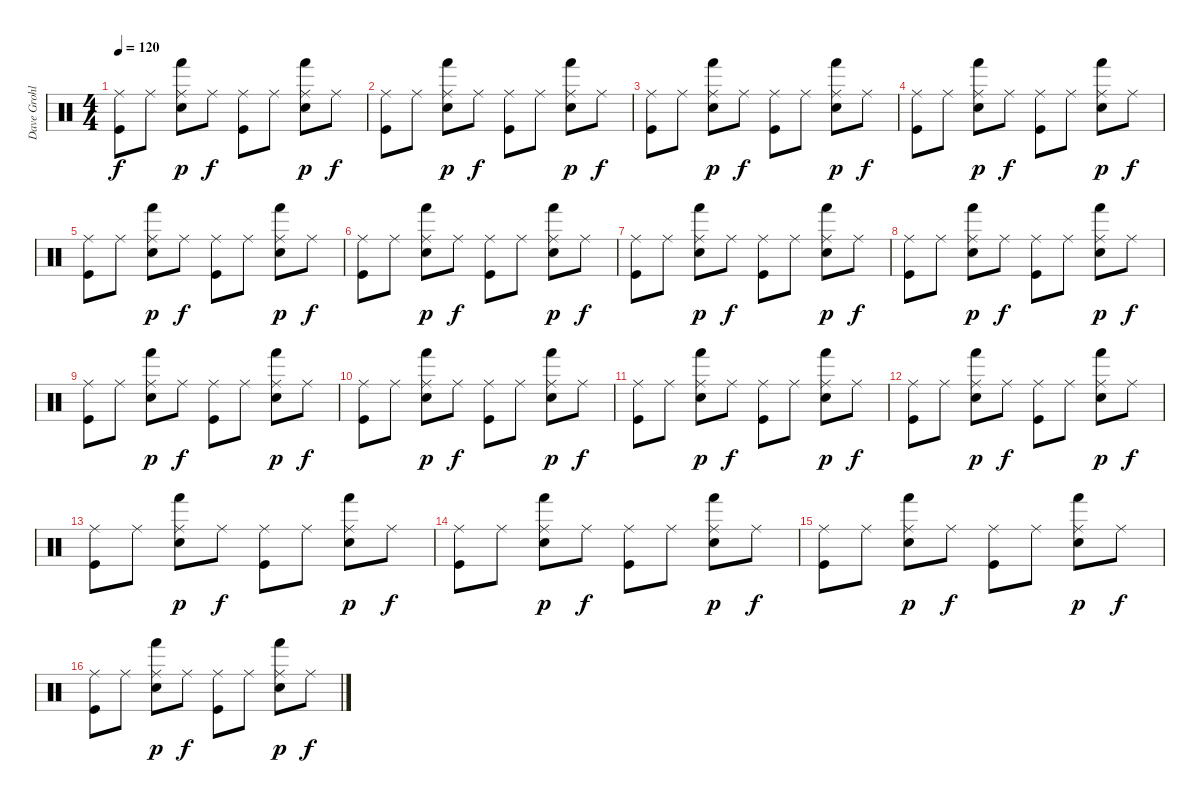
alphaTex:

\track ("Dave Grohl : Drums" "Dave Grohl") {instrument percussion}
\staff {score}
\articulation defaults
\ts (4 4)
\tempo 120
\clef neutral
\ks c
("Ride (middle)" "Kick (hit)").8{dy f} "Ride (middle)".8 ("Ride (middle)" "Hand (hit)" "Electric Snare (hit)").8{dy p} "Ride (middle)".8{dy f} ("Ride (middle)" "Kick (hit)").8 "Ride (middle)".8 ("Ride (middle)" "Hand (hit)" "Electric Snare (hit)").8{dy p} "Ride (middle)".8{dy f} |
("Ride (middle)" "Kick (hit)").8 "Ride (middle)".8 ("Ride (middle)" "Hand (hit)" "Electric Snare (hit)").8{dy p} "Ride (middle)".8{dy f} ("Ride (middle)" "Kick (hit)").8 "Ride (middle)".8 ("Ride (middle)" "Hand (hit)" "Electric Snare (hit)").8{dy p} "Ride (middle)".8{dy f} |
("Ride (middle)" "Kick (hit)").8 "Ride (middle)".8 ("Ride (middle)" "Hand (hit)" "Electric Snare (hit)").8{dy p} "Ride (middle)".8{dy f} ("Ride (middle)" "Kick (hit)").8 "Ride (middle)".8 ("Ride (middle)" "Hand (hit)" "Electric Snare (hit)").8{dy p} "Ride (middle)".8{dy f} |
("Ride (middle)" "Kick (hit)").8 "Ride (middle)".8 ("Ride (middle)" "Hand (hit)" "Electric Snare (hit)").8{dy p} "Ride (middle)".8{dy f} ("Ride (middle)" "Kick (hit)").8 "Ride (middle)".8 ("Ride (middle)" "Hand (hit)" "Electric Snare (hit)").8{dy p} "Ride (middle)".8{dy f} |
("Ride (middle)" "Kick (hit)").8 "Ride (middle)".8 ("Ride (middle)" "Hand (hit)" "Electric Snare (hit)").8{dy p} "Ride (middle)".8{dy f} ("Ride (middle)" "Kick (hit)").8 "Ride (middle)".8 ("Ride (middle)" "Hand (hit)" "Electric Snare (hit)").8{dy p} "Ride (middle)".8{dy f} |
("Ride (middle)" "Kick (hit)").8 "Ride (middle)".8 ("Ride (middle)" "Hand (hit)" "Electric Snare (hit)").8{dy p} "Ride (middle)".8{dy f} ("Ride (middle)" "Kick (hit)").8 "Ride (middle)".8 ("Ride (middle)" "Hand (hit)" "Electric Snare (hit)").8{dy p} "Ride (middle)".8{dy f} |
("Ride (middle)" "Kick (hit)").8 "Ride (middle)".8 ("Ride (middle)" "Hand (hit)" "Electric Snare (hit)").8{dy p} "Ride (middle)".8{dy f} ("Ride (middle)" "Kick (hit)").8 "Ride (middle)".8 ("Ride (middle)" "Hand (hit)" "Electric Snare (hit)").8{dy p} "Ride (middle)".8{dy f} |
("Ride (middle)" "Kick (hit)").8 "Ride (middle)".8 ("Ride (middle)" "Hand (hit)" "Electric Snare (hit)").8{dy p} "Ride (middle)".8{dy f} ("Ride (middle)" "Kick (hit)").8 "Ride (middle)".8 ("Ride (middle)" "Hand (hit)" "Electric Snare (hit)").8{dy p} "Ride (middle)".8{dy f} |
("Ride (middle)" "Kick (hit)").8 "Ride (middle)".8 ("Ride (middle)" "Hand (hit)" "Electric Snare (hit)").8{dy p} "Ride (middle)".8{dy f} ("Ride (middle)" "Kick (hit)").8 "Ride (middle)".8 ("Ride (middle)" "Hand (hit)" "Electric Snare (hit)").8{dy p} "Ride (middle)".8{dy f} |
("Ride (middle)" "Kick (hit)").8 "Ride (middle)".8 ("Ride (middle)" "Hand (hit)" "Electric Snare (hit)").8{dy p} "Ride (middle)".8{dy f} ("Ride (middle)" "Kick (hit)").8 "Ride (middle)".8 ("Ride (middle)" "Hand (hit)" "Electric Snare (hit)").8{dy p} "Ride (middle)".8{dy f} |
("Ride (middle)" "Kick (hit)").8 "Ride (middle)".8 ("Ride (middle)" "Hand (hit)" "Electric Snare (hit)").8{dy p} "Ride (middle)".8{dy f} ("Ride (middle)" "Kick (hit)").8 "Ride (middle)".8 ("Ride (middle)" "Hand (hit)" "Electric Snare (hit)").8{dy p} "Ride (middle)".8{dy f} |
("Ride (middle)" "Kick (hit)").8 "Ride (middle)".8 ("Ride (middle)" "Hand (hit)" "Electric Snare (hit)").8{dy p} "Ride (middle)".8{dy f} ("Ride (middle)" "Kick (hit)").8 "Ride (middle)".8 ("Ride (middle)" "Hand (hit)" "Electric Snare (hit)").8{dy p} "Ride (middle)".8{dy f} |
("Ride (middle)" "Kick (hit)").8 "Ride (middle)".8 ("Ride (middle)" "Hand (hit)" "Electric Snare (hit)").8{dy p} "Ride (middle)".8{dy f} ("Ride (middle)" "Kick (hit)").8 "Ride (middle)".8 ("Ride (middle)" "Hand (hit)" "Electric Snare (hit)").8{dy p} "Ride (middle)".8{dy f} |
("Ride (middle)" "Kick (hit)").8 "Ride (middle)".8 ("Ride (middle)" "Hand (hit)" "Electric Snare (hit)").8{dy p} "Ride (middle)".8{dy f} ("Ride (middle)" "Kick (hit)").8 "Ride (middle)".8 ("Ride (middle)" "Hand (hit)" "Electric Snare (hit)").8{dy p} "Ride (middle)".8{dy f} |
("Ride (middle)" "Kick (hit)").8 "Ride (middle)".8 ("Ride (middle)" "Hand (hit)" "Electric Snare (hit)").8{dy p} "Ride (middle)".8{dy f} ("Ride (middle)" "Kick (hit)").8 "Ride (middle)".8 ("Ride (middle)" "Hand (hit)" "Electric Snare (hit)").8{dy p} "Ride (middle)".8{dy f} |
("Ride (middle)" "Kick (hit)").8 "Ride (middle)".8 ("Ride (middle)" "Hand (hit)" "Electric Snare (hit)").8{dy p} "Ride (middle)".8{dy f} ("Ride (middle)" "Kick (hit)").8 "Ride (middle)".8 ("Ride (middle)" "Hand (hit)" "Electric Snare (hit)").8{dy p} "Ride (middle)".8{dy f}
